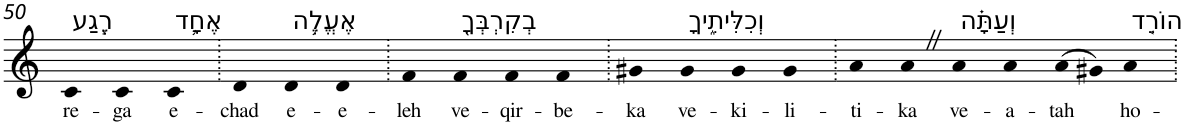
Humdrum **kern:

**kern	**text
*part1	*part1
*staff1	*staff1
*I"Piano	*
*I'Pno	*
!!LO:PB:g=z
*clefG2	*
*k[]	*
=50	=50
!LO:TX:a:t=רֶ֧גַע	!
!	!LO:LY:b
4c	re-
!	!LO:LY:b
4c	-ga
!LO:TX:a:t=אֶחָ֛ד	!
!	!LO:LY:b
4c	e-
=51.	=51.
!	!LO:LY:b
4d	-chad
!LO:TX:a:t=אֶעֱלֶ֥ה	!
!	!LO:LY:b
4d	e-
!	!LO:LY:b
4d	-e-
=52.	=52.
!	!LO:LY:b
4f	-leh
!LO:TX:a:t=בְקִרְבְּךָ֖	!
!	!LO:LY:b
4f	ve-
!	!LO:LY:b
4f	-qir-
!	!LO:LY:b
4f	-be-
=53.	=53.
!	!LO:LY:b
4g#X	-ka
!LO:TX:a:t=וְכִלִּיתִ֑יךָ	!
!	!LO:LY:b
4g#	ve-
!	!LO:LY:b
4g#	-ki-
!	!LO:LY:b
4g#	-li-
=54.	=54.
!	!LO:LY:b
4a	-ti-
!	!LO:LY:b
4aZ	-ka
!LO:TX:a:t=וְעַתָּ֗ה	!
!	!LO:LY:b
4a	ve-
!	!LO:LY:b
4a	-a-
!	!LO:LY:b
(>8a	-tah
8g#X)	.
!LO:TX:a:t=הוֹרֵ֤ד	!
!	!LO:LY:b
4a	ho-
=.	=.
*-	*-
